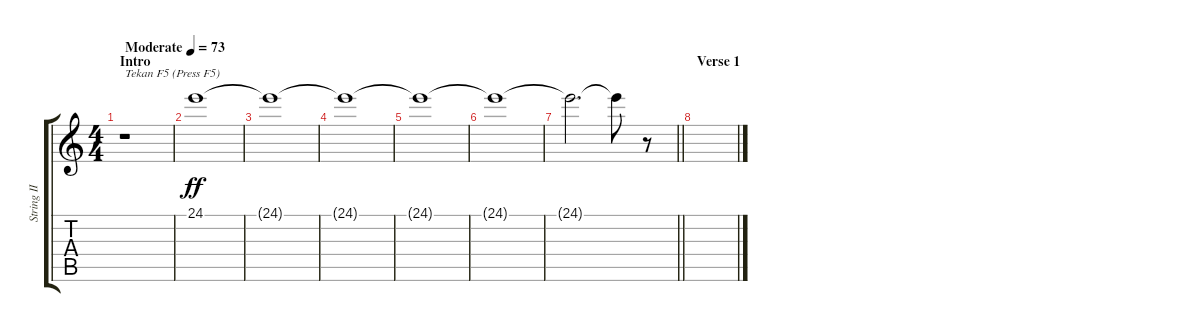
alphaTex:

\track ("String II" "String II") {instrument stringensemble2}
\staff {score tabs}
\tuning (E4 B3 G3 D3 A2 E2) {hide}
\ts (4 4)
\section ("" "Intro")
\tempo (73 "Moderate")
\clef g2
\ks c
r.1{txt "Tekan F5 (Press F5)" dy ff instrument stringensemble2} |
24.1.1 |
24.1{t}.1 |
24.1{t}.1 |
24.1{t}.1 |
24.1{t}.1 |
\barLineRight lightlight
24.1{t}.2{d} 24.1{t}.8 r.8 |
\section ("" "Verse 1")
